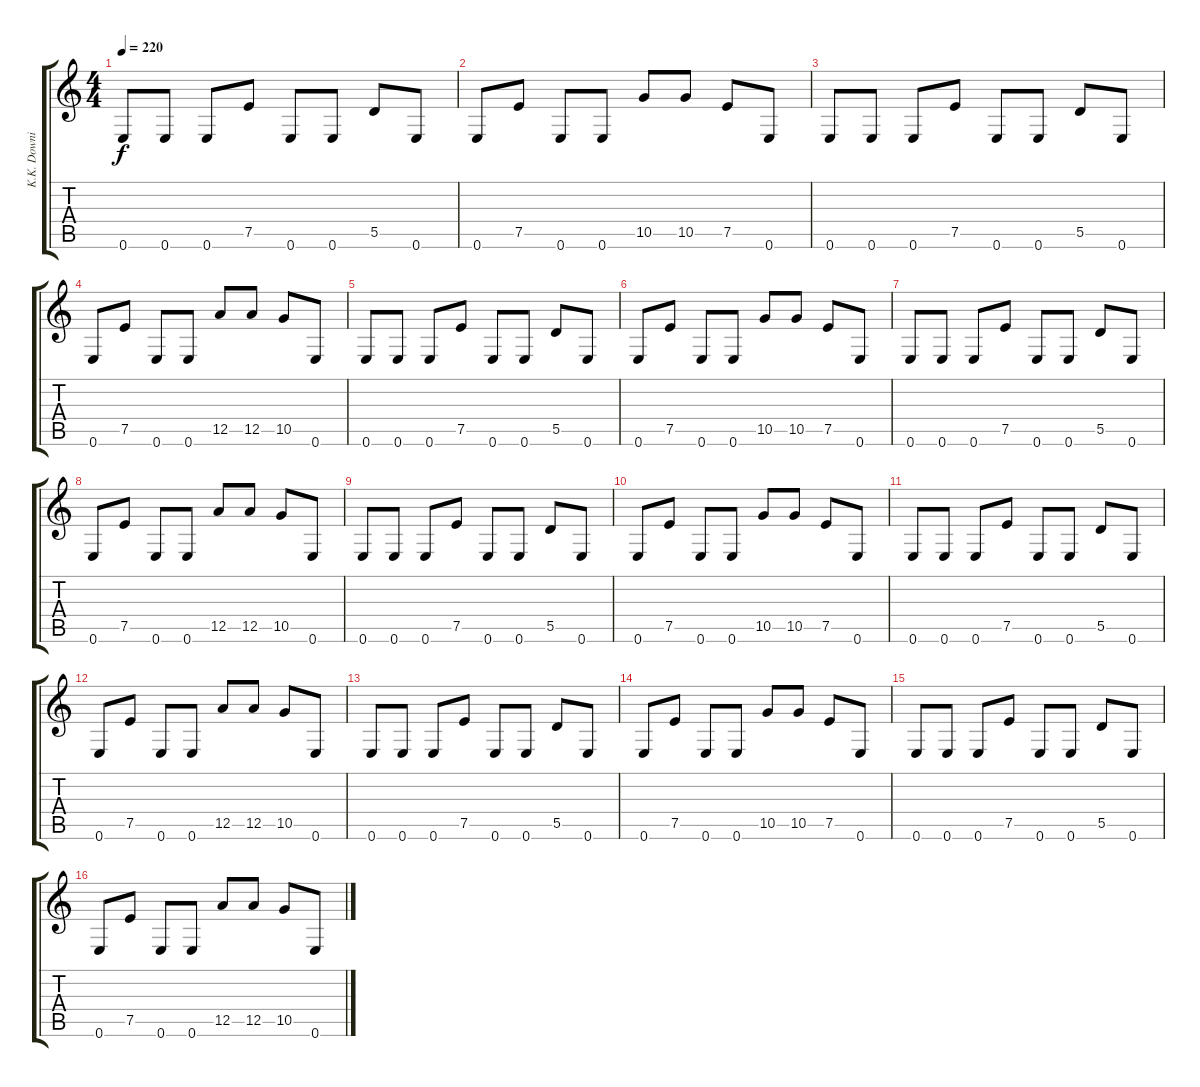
\track ("K.K. Downing" "K.K. Downi") {instrument distortionguitar}
\staff {score tabs}
\tuning (E4 B3 G3 D3 A2 E2) {hide}
\ts (4 4)
\tempo 220
\clef g2
\ks c
0.6.8{dy f} 0.6.8 0.6.8 7.5.8 0.6.8 0.6.8 5.5.8 0.6.8 |
0.6.8 7.5.8 0.6.8 0.6.8 10.5.8 10.5.8 7.5.8 0.6.8 |
0.6.8 0.6.8 0.6.8 7.5.8 0.6.8 0.6.8 5.5.8 0.6.8 |
0.6.8 7.5.8 0.6.8 0.6.8 12.5.8 12.5.8 10.5.8 0.6.8 |
0.6.8 0.6.8 0.6.8 7.5.8 0.6.8 0.6.8 5.5.8 0.6.8 |
0.6.8 7.5.8 0.6.8 0.6.8 10.5.8 10.5.8 7.5.8 0.6.8 |
0.6.8 0.6.8 0.6.8 7.5.8 0.6.8 0.6.8 5.5.8 0.6.8 |
0.6.8 7.5.8 0.6.8 0.6.8 12.5.8 12.5.8 10.5.8 0.6.8 |
0.6.8 0.6.8 0.6.8 7.5.8 0.6.8 0.6.8 5.5.8 0.6.8 |
0.6.8 7.5.8 0.6.8 0.6.8 10.5.8 10.5.8 7.5.8 0.6.8 |
0.6.8 0.6.8 0.6.8 7.5.8 0.6.8 0.6.8 5.5.8 0.6.8 |
0.6.8 7.5.8 0.6.8 0.6.8 12.5.8 12.5.8 10.5.8 0.6.8 |
0.6.8 0.6.8 0.6.8 7.5.8 0.6.8 0.6.8 5.5.8 0.6.8 |
0.6.8 7.5.8 0.6.8 0.6.8 10.5.8 10.5.8 7.5.8 0.6.8 |
0.6.8 0.6.8 0.6.8 7.5.8 0.6.8 0.6.8 5.5.8 0.6.8 |
0.6.8 7.5.8 0.6.8 0.6.8 12.5.8 12.5.8 10.5.8 0.6.8
